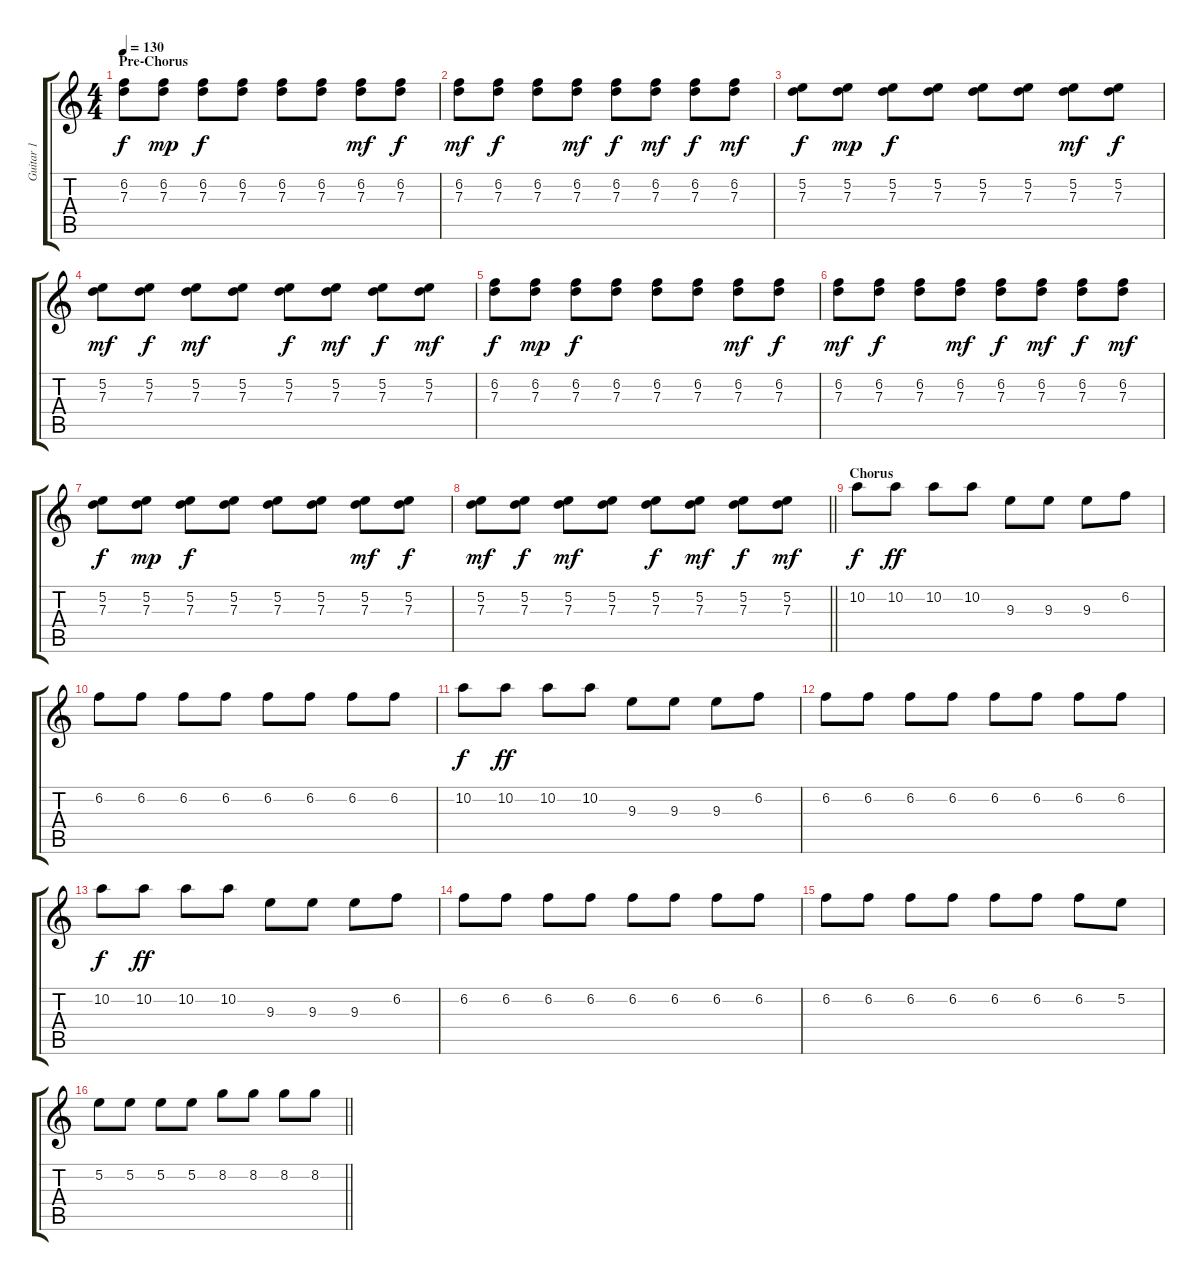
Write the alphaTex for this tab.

\track ("Guitar 1" "Guitar 1") {instrument distortionguitar}
\staff {score tabs}
\tuning (E4 B3 G3 D3 A2 D2) {hide}
\ts (4 4)
\section ("" "Pre-Chorus")
\tempo 130
\clef g2
\ks c
(6.2 7.3).8{dy f} (6.2 7.3).8{dy mp} (6.2 7.3).8{dy f} (6.2 7.3).8 (6.2 7.3).8 (6.2 7.3).8 (6.2 7.3).8{dy mf} (6.2 7.3).8{dy f} |
(6.2 7.3).8{dy mf} (6.2 7.3).8{dy f} (6.2 7.3).8 (6.2 7.3).8{dy mf} (6.2 7.3).8{dy f} (6.2 7.3).8{dy mf} (6.2 7.3).8{dy f} (6.2 7.3).8{dy mf} |
(5.2 7.3).8{dy f} (5.2 7.3).8{dy mp} (5.2 7.3).8{dy f} (5.2 7.3).8 (5.2 7.3).8 (5.2 7.3).8 (5.2 7.3).8{dy mf} (5.2 7.3).8{dy f} |
(5.2 7.3).8{dy mf} (5.2 7.3).8{dy f} (5.2 7.3).8{dy mf} (5.2 7.3).8 (5.2 7.3).8{dy f} (5.2 7.3).8{dy mf} (5.2 7.3).8{dy f} (5.2 7.3).8{dy mf} |
(6.2 7.3).8{dy f} (6.2 7.3).8{dy mp} (6.2 7.3).8{dy f} (6.2 7.3).8 (6.2 7.3).8 (6.2 7.3).8 (6.2 7.3).8{dy mf} (6.2 7.3).8{dy f} |
(6.2 7.3).8{dy mf} (6.2 7.3).8{dy f} (6.2 7.3).8 (6.2 7.3).8{dy mf} (6.2 7.3).8{dy f} (6.2 7.3).8{dy mf} (6.2 7.3).8{dy f} (6.2 7.3).8{dy mf} |
(5.2 7.3).8{dy f} (5.2 7.3).8{dy mp} (5.2 7.3).8{dy f} (5.2 7.3).8 (5.2 7.3).8 (5.2 7.3).8 (5.2 7.3).8{dy mf} (5.2 7.3).8{dy f} |
\barLineRight lightlight
(5.2 7.3).8{dy mf} (5.2 7.3).8{dy f} (5.2 7.3).8{dy mf} (5.2 7.3).8 (5.2 7.3).8{dy f} (5.2 7.3).8{dy mf} (5.2 7.3).8{dy f} (5.2 7.3).8{dy mf} |
\section ("" "Chorus")
10.2.8{dy f} 10.2.8{dy ff} 10.2.8 10.2.8 9.3.8 9.3.8 9.3.8 6.2.8 |
6.2.8 6.2.8 6.2.8 6.2.8 6.2.8 6.2.8 6.2.8 6.2.8 |
10.2.8{dy f} 10.2.8{dy ff} 10.2.8 10.2.8 9.3.8 9.3.8 9.3.8 6.2.8 |
6.2.8 6.2.8 6.2.8 6.2.8 6.2.8 6.2.8 6.2.8 6.2.8 |
10.2.8{dy f} 10.2.8{dy ff} 10.2.8 10.2.8 9.3.8 9.3.8 9.3.8 6.2.8 |
6.2.8 6.2.8 6.2.8 6.2.8 6.2.8 6.2.8 6.2.8 6.2.8 |
6.2.8 6.2.8 6.2.8 6.2.8 6.2.8 6.2.8 6.2.8 5.2.8 |
\barLineRight lightlight
5.2.8 5.2.8 5.2.8 5.2.8 8.2.8 8.2.8 8.2.8 8.2.8
